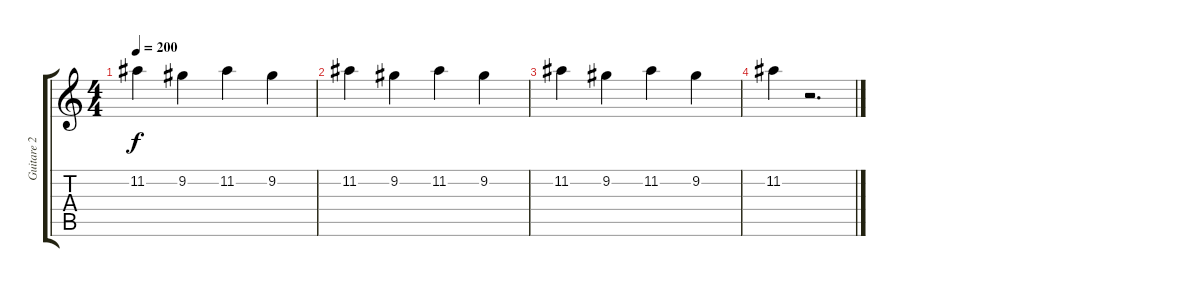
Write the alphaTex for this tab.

\track ("Guitare 2" "Guitare 2") {instrument distortionguitar}
\staff {score tabs}
\tuning (E4 B3 G3 D3 A2 E2) {hide}
\ts (4 4)
\tempo 200
\clef g2
\ks c
11.2.4{dy f} 9.2.4 11.2.4 9.2.4 |
11.2.4 9.2.4 11.2.4 9.2.4 |
11.2.4 9.2.4 11.2.4 9.2.4 |
11.2.4 r.2{d}
